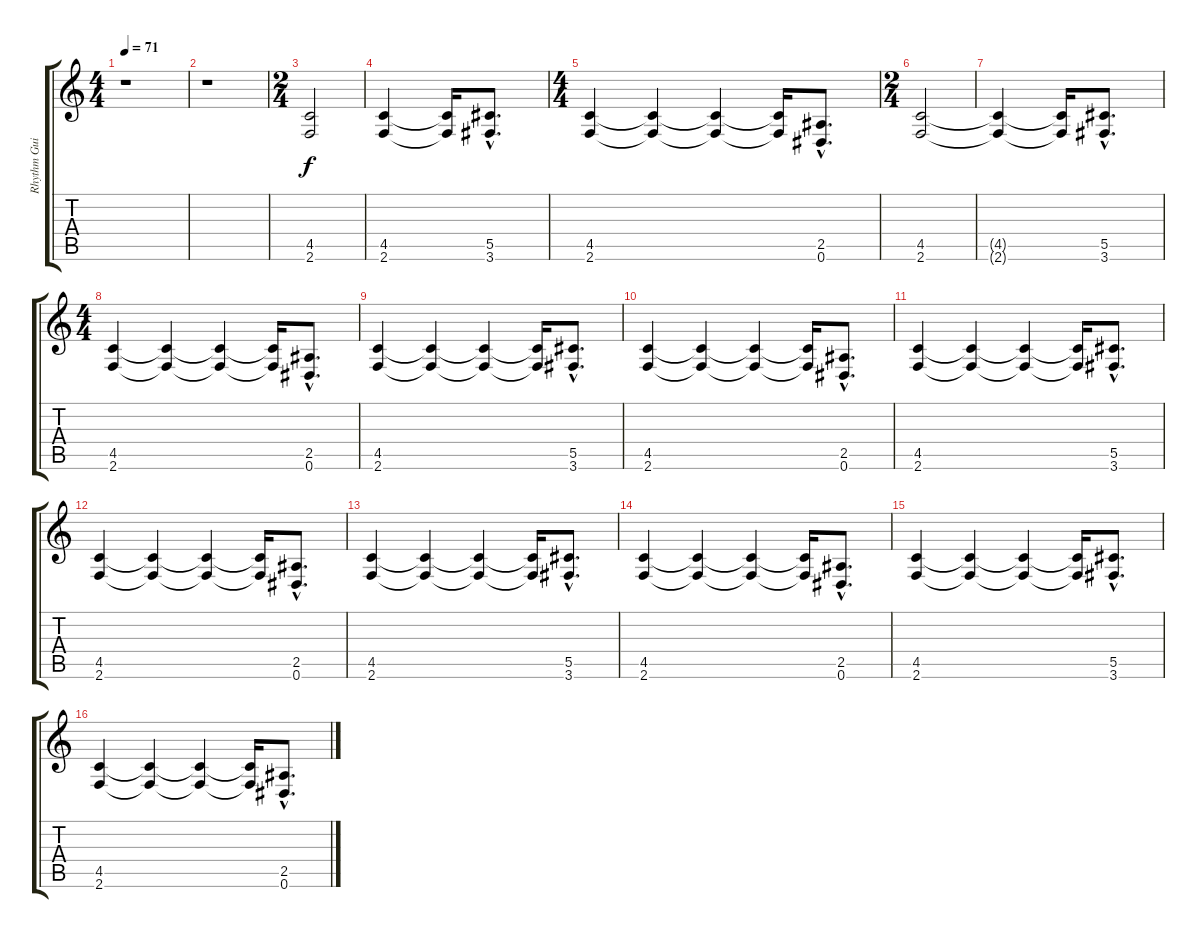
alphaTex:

\track ("Rhythm Guitar 2" "Rhythm Gui") {instrument distortionguitar}
\staff {score tabs}
\tuning (Eb4 Bb3 Gb3 Db3 Ab2 Eb2) {hide}
\ts (4 4)
\tempo 71
\clef g2
\ks c
r.1{dy f} |
r.1 |
\ts (2 4)
(4.5 2.6).2 |
(4.5 2.6).4 (4.5{t} 2.6{t}).16 (5.5{hac} 3.6{hac}).8{d} |
\ts (4 4)
(4.5 2.6).4 (4.5{t} 2.6{t}).4 (4.5{t} 2.6{t}).4 (4.5{t} 2.6{t}).16 (2.5{hac} 0.6{hac}).8{d} |
\ts (2 4)
(4.5 2.6).2 |
(4.5{t} 2.6{t}).4 (4.5{t} 2.6{t}).16 (5.5{hac} 3.6{hac}).8{d} |
\ts (4 4)
(4.5 2.6).4 (4.5{t} 2.6{t}).4 (4.5{t} 2.6{t}).4 (4.5{t} 2.6{t}).16 (2.5{hac} 0.6{hac}).8{d} |
(4.5 2.6).4 (4.5{t} 2.6{t}).4 (4.5{t} 2.6{t}).4 (4.5{t} 2.6{t}).16 (5.5{hac} 3.6{hac}).8{d} |
(4.5 2.6).4 (4.5{t} 2.6{t}).4 (4.5{t} 2.6{t}).4 (4.5{t} 2.6{t}).16 (2.5{hac} 0.6{hac}).8{d} |
(4.5 2.6).4 (4.5{t} 2.6{t}).4 (4.5{t} 2.6{t}).4 (4.5{t} 2.6{t}).16 (5.5{hac} 3.6{hac}).8{d} |
(4.5 2.6).4 (4.5{t} 2.6{t}).4 (4.5{t} 2.6{t}).4 (4.5{t} 2.6{t}).16 (2.5{hac} 0.6{hac}).8{d} |
(4.5 2.6).4 (4.5{t} 2.6{t}).4 (4.5{t} 2.6{t}).4 (4.5{t} 2.6{t}).16 (5.5{hac} 3.6{hac}).8{d} |
(4.5 2.6).4 (4.5{t} 2.6{t}).4 (4.5{t} 2.6{t}).4 (4.5{t} 2.6{t}).16 (2.5{hac} 0.6{hac}).8{d} |
(4.5 2.6).4 (4.5{t} 2.6{t}).4 (4.5{t} 2.6{t}).4 (4.5{t} 2.6{t}).16 (5.5{hac} 3.6{hac}).8{d} |
(4.5 2.6).4 (4.5{t} 2.6{t}).4 (4.5{t} 2.6{t}).4 (4.5{t} 2.6{t}).16 (2.5{hac} 0.6{hac}).8{d}
